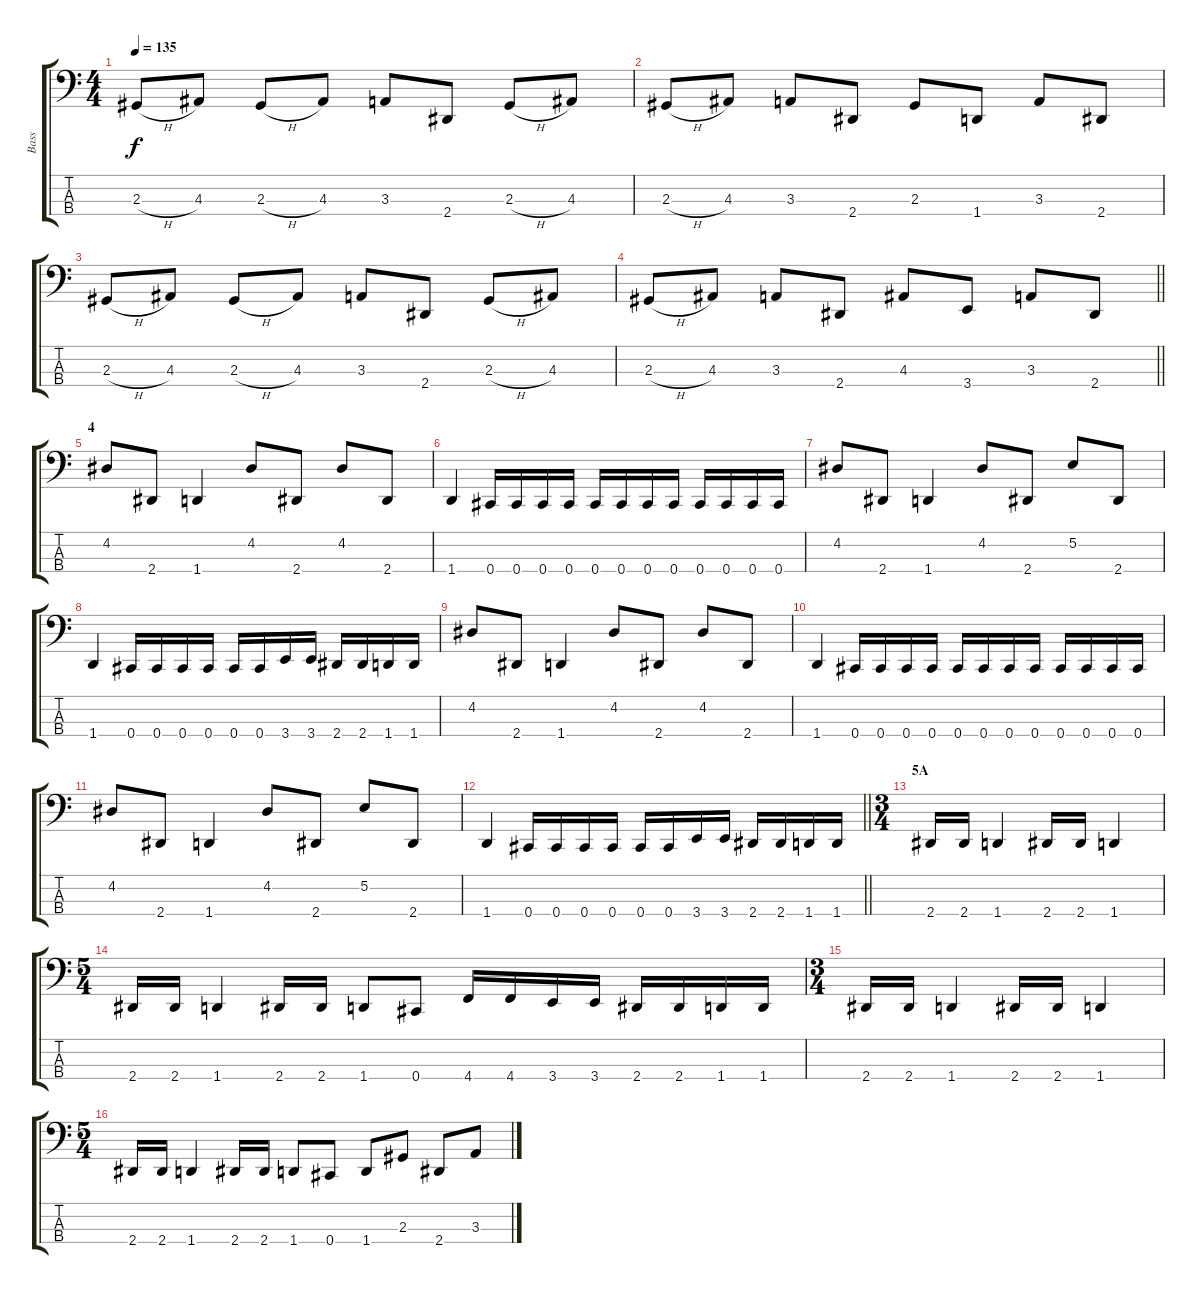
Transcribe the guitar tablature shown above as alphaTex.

\track ("Bass" "Bass") {instrument electricbassfinger}
\staff {score tabs}
\tuning (E2 B1 Gb1 Db1) {hide}
\ts (4 4)
\tempo 135
\clef f4
\ks c
2.3{h}.8{dy f} 4.3.8 2.3{h}.8 4.3.8 3.3.8 2.4.8 2.3{h}.8 4.3.8 |
2.3{h}.8 4.3.8 3.3.8 2.4.8 2.3.8 1.4.8 3.3.8 2.4.8 |
2.3{h}.8 4.3.8 2.3{h}.8 4.3.8 3.3.8 2.4.8 2.3{h}.8 4.3.8 |
\barLineRight lightlight
2.3{h}.8 4.3.8 3.3.8 2.4.8 4.3.8 3.4.8 3.3.8 2.4.8 |
\section ("" "4")
4.2.8 2.4.8 1.4.4 4.2.8 2.4.8 4.2.8 2.4.8 |
1.4.4 0.4.16 0.4.16 0.4.16 0.4.16 0.4.16 0.4.16 0.4.16 0.4.16 0.4.16 0.4.16 0.4.16 0.4.16 |
4.2.8 2.4.8 1.4.4 4.2.8 2.4.8 5.2.8 2.4.8 |
1.4.4 0.4.16 0.4.16 0.4.16 0.4.16 0.4.16 0.4.16 3.4.16 3.4.16 2.4.16 2.4.16 1.4.16 1.4.16 |
4.2.8 2.4.8 1.4.4 4.2.8 2.4.8 4.2.8 2.4.8 |
1.4.4 0.4.16 0.4.16 0.4.16 0.4.16 0.4.16 0.4.16 0.4.16 0.4.16 0.4.16 0.4.16 0.4.16 0.4.16 |
4.2.8 2.4.8 1.4.4 4.2.8 2.4.8 5.2.8 2.4.8 |
\barLineRight lightlight
1.4.4 0.4.16 0.4.16 0.4.16 0.4.16 0.4.16 0.4.16 3.4.16 3.4.16 2.4.16 2.4.16 1.4.16 1.4.16 |
\ts (3 4)
\section ("" "5A")
2.4.16 2.4.16 1.4.4 2.4.16 2.4.16 1.4.4 |
\ts (5 4)
2.4.16 2.4.16 1.4.4 2.4.16 2.4.16 1.4.8 0.4.8 4.4.16 4.4.16 3.4.16 3.4.16 2.4.16 2.4.16 1.4.16 1.4.16 |
\ts (3 4)
2.4.16 2.4.16 1.4.4 2.4.16 2.4.16 1.4.4 |
\ts (5 4)
2.4.16 2.4.16 1.4.4 2.4.16 2.4.16 1.4.8 0.4.8 1.4.8 2.3.8 2.4.8 3.3.8
